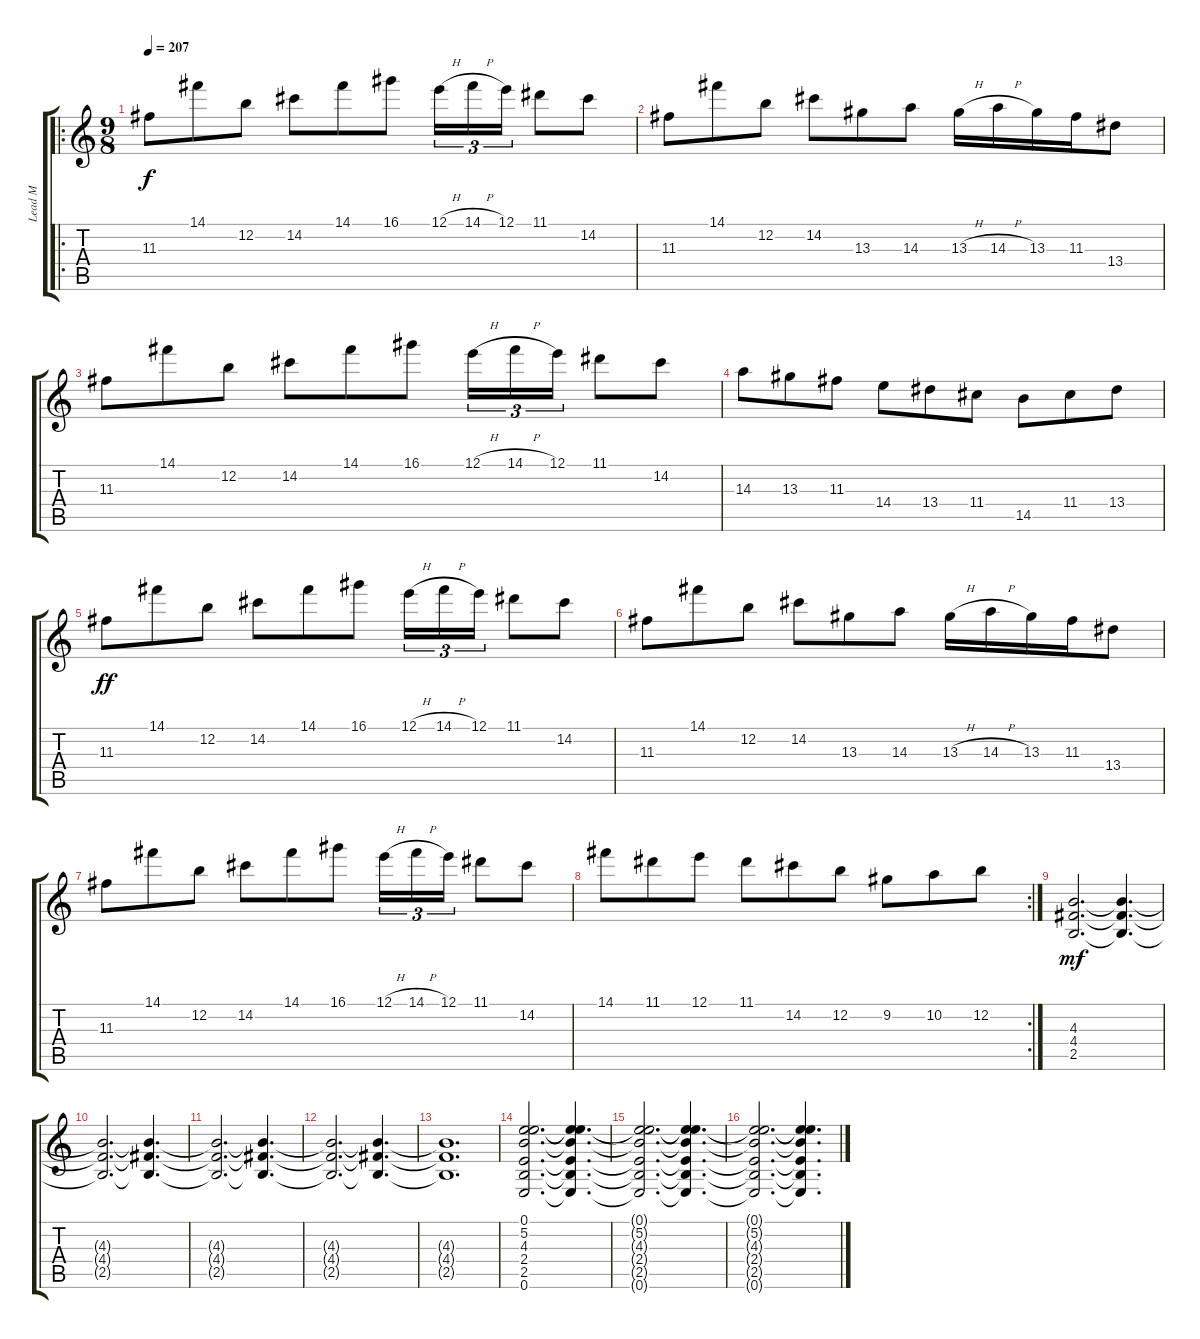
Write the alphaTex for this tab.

\track ("Lead M" "Lead M") {instrument distortionguitar}
\staff {score tabs}
\tuning (E4 B3 G3 D3 A2 E2) {hide}
\ro
\ts (9 8)
\tempo 207
\clef g2
\ks c
11.3.8{dy f} 14.1.8 12.2.8 14.2.8 14.1.8 16.1.8 12.1{h}.16{tu (3 2)} 14.1{h}.16{tu (3 2)} 12.1.16{tu (3 2)} 11.1.8 14.2.8 |
11.3.8 14.1.8 12.2.8 14.2.8 13.3.8 14.3.8 13.3{h}.16 14.3{h}.16 13.3.16 11.3.16 13.4.8 |
11.3.8 14.1.8 12.2.8 14.2.8 14.1.8 16.1.8 12.1{h}.16{tu (3 2)} 14.1{h}.16{tu (3 2)} 12.1.16{tu (3 2)} 11.1.8 14.2.8 |
14.3.8 13.3.8 11.3.8 14.4.8 13.4.8 11.4.8 14.5.8 11.4.8 13.4.8 |
11.3.8{dy ff} 14.1.8 12.2.8 14.2.8 14.1.8 16.1.8 12.1{h}.16{tu (3 2)} 14.1{h}.16{tu (3 2)} 12.1.16{tu (3 2)} 11.1.8 14.2.8 |
11.3.8 14.1.8 12.2.8 14.2.8 13.3.8 14.3.8 13.3{h}.16 14.3{h}.16 13.3.16 11.3.16 13.4.8 |
11.3.8 14.1.8 12.2.8 14.2.8 14.1.8 16.1.8 12.1{h}.16{tu (3 2)} 14.1{h}.16{tu (3 2)} 12.1.16{tu (3 2)} 11.1.8 14.2.8 |
\rc 2
14.1.8 11.1.8 12.1.8 11.1.8 14.2.8 12.2.8 9.2.8 10.2.8 12.2.8 |
(4.3 4.4 2.5).2{d dy mf} (4.3{t} 4.4{t} 2.5{t}).4{d} |
(4.3{t} 4.4{t} 2.5{t}).2{d} (4.3{t} 4.4{t} 2.5{t}).4{d} |
(4.3{t} 4.4{t} 2.5{t}).2{d} (4.3{t} 4.4{t} 2.5{t}).4{d} |
(4.3{t} 4.4{t} 2.5{t}).2{d} (4.3{t} 4.4{t} 2.5{t}).4{d} |
(4.3{t} 4.4{t} 2.5{t}).1{d} |
(0.1 5.2 4.3 2.4 2.5 0.6).2{d} (0.1{t} 5.2{t} 4.3{t} 2.4{t} 2.5{t} 0.6{t}).4{d} |
(0.1{t} 5.2{t} 4.3{t} 2.4{t} 2.5{t} 0.6{t}).2{d} (0.1{t} 5.2{t} 4.3{t} 2.4{t} 2.5{t} 0.6{t}).4{d} |
(0.1{t} 5.2{t} 4.3{t} 2.4{t} 2.5{t} 0.6{t}).2{d} (0.1{t} 5.2{t} 4.3{t} 2.4{t} 2.5{t} 0.6{t}).4{d}
